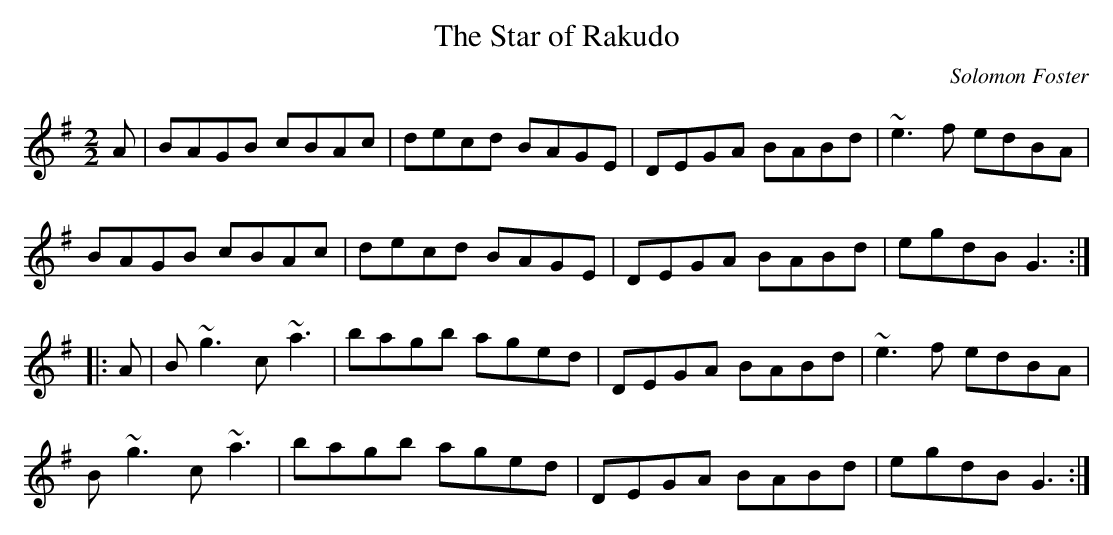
X:1
T:The Star of Rakudo
M:2/2
L:1/8
C:Solomon Foster
K:G
A|BAGB cBAc|decd BAGE|DEGA BABd|~e3f edBA|
BAGB cBAc|decd BAGE|DEGA BABd|egdB G3::
A|B~g3 c~a3|bagb aged|DEGA BABd|~e3f edBA|
B~g3 c~a3|bagb aged|DEGA BABd|egdB G3:|
